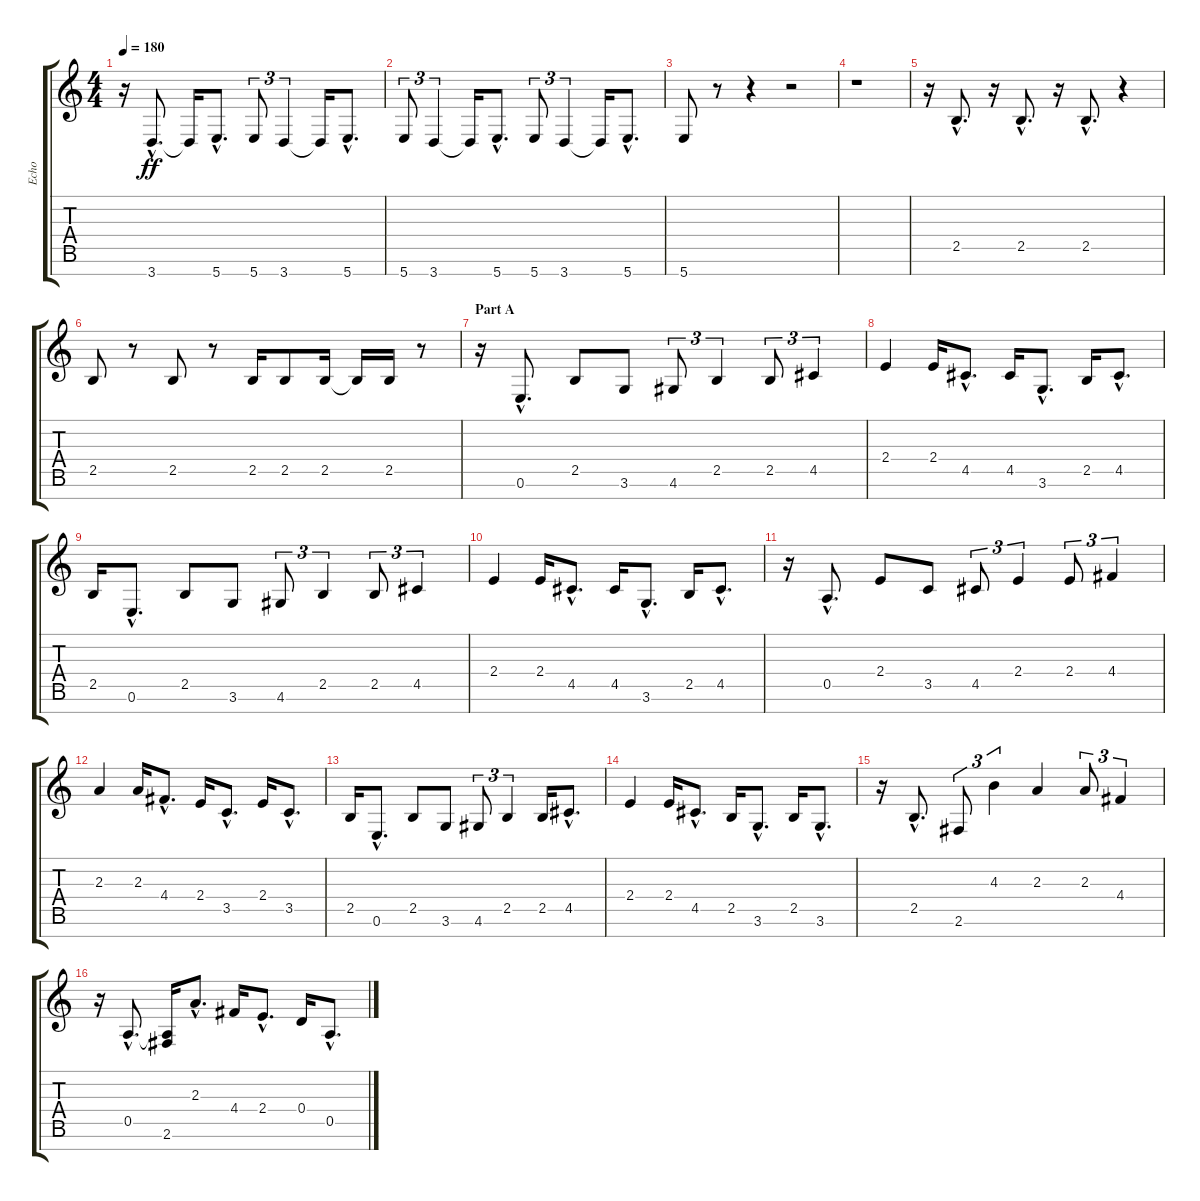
\track ("Echo" "Echo") {instrument electricguitarclean}
\staff {score tabs}
\tuning (E4 B3 G3 D3 A2 E2 B1) {hide}
\ts (4 4)
\tempo 180
\clef g2
\ks c
r.16{dy ff instrument electricguitarclean} 3.7{hac}.8{d} 3.7{t}.16 5.7{hac}.8{d} 5.7.8{tu (3 2)} 3.7.4{tu (3 2)} 3.7{t}.16 5.7{hac}.8{d} |
5.7.8{tu (3 2)} 3.7.4{tu (3 2)} 3.7{t}.16 5.7{hac}.8{d} 5.7.8{tu (3 2)} 3.7.4{tu (3 2)} 3.7{t}.16 5.7{hac}.8{d} |
5.7.8 r.8 r.4 r.2 |
r.1 |
r.16 2.5{hac}.8{d} r.16 2.5{hac}.8{d} r.16 2.5{hac}.8{d} r.4 |
2.5.8 r.8 2.5.8 r.8 2.5.16 2.5.8 2.5.16 2.5{t}.16 2.5.16 r.8 |
\section ("" "Part A")
r.16 0.6{hac}.8{d} 2.5.8 3.6.8 4.6.8{tu (3 2)} 2.5.4{tu (3 2)} 2.5.8{tu (3 2)} 4.5.4{tu (3 2)} |
2.4.4 2.4.16 4.5{hac}.8{d} 4.5.16 3.6{hac}.8{d} 2.5.16 4.5{hac}.8{d} |
2.5.16 0.6{hac}.8{d} 2.5.8 3.6.8 4.6.8{tu (3 2)} 2.5.4{tu (3 2)} 2.5.8{tu (3 2)} 4.5.4{tu (3 2)} |
2.4.4 2.4.16 4.5{hac}.8{d} 4.5.16 3.6{hac}.8{d} 2.5.16 4.5{hac}.8{d} |
r.16 0.5{hac}.8{d} 2.4.8 3.5.8 4.5.8{tu (3 2)} 2.4.4{tu (3 2)} 2.4.8{tu (3 2)} 4.4.4{tu (3 2)} |
2.3.4 2.3.16 4.4{hac}.8{d} 2.4.16 3.5{hac}.8{d} 2.4.16 3.5{hac}.8{d} |
2.5.16 0.6{hac}.8{d} 2.5.8 3.6.8 4.6.8{tu (3 2)} 2.5.4{tu (3 2)} 2.5.16 4.5{hac}.8{d} |
2.4.4 2.4.16 4.5{hac}.8{d} 2.5.16 3.6{hac}.8{d} 2.5.16 3.6{hac}.8{d} |
r.16 2.5{hac}.8{d} 2.6.8{tu (3 2)} 4.3.4{tu (3 2)} 2.3.4 2.3.8{tu (3 2)} 4.4.4{tu (3 2)} |
r.16 0.5{hac}.8{d} (0.5{t} 2.6).16 2.3{hac}.8{d} 4.4.16 2.4{hac}.8{d} 0.4.16 0.5{hac}.8{d}
